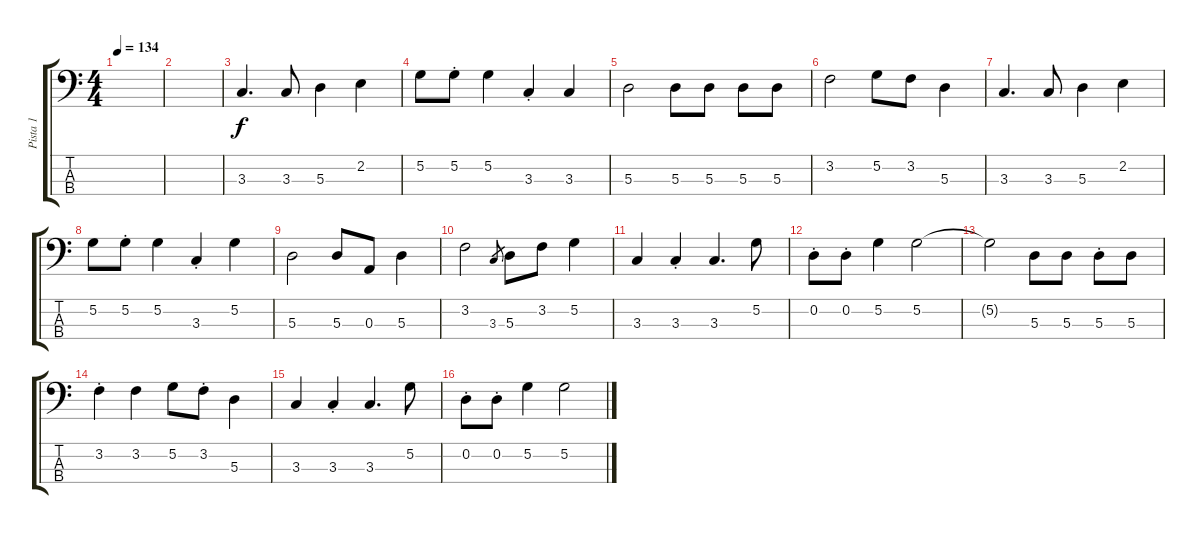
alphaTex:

\track ("Pista 1" "Pista 1") {instrument electricbassfinger}
\staff {score tabs}
\tuning (G2 D2 A1 E1) {hide}
\ts (4 4)
\tempo 134
\clef f4
\ks c
|
|
3.3.4{d} 3.3.8 5.3.4 2.2.4 |
5.2.8 5.2{st}.8 5.2.4 3.3{st}.4 3.3.4 |
5.3.2 5.3.8 5.3.8 5.3.8 5.3.8 |
3.2.2 5.2.8 3.2.8 5.3.4 |
3.3.4{d} 3.3.8 5.3.4 2.2.4 |
5.2.8 5.2{st}.8 5.2.4 3.3{st}.4 5.2.4 |
5.3.2 5.3.8 0.3.8 5.3.4 |
3.2.2 3.3.8{gr} 5.3.8 3.2.8 5.2.4 |
3.3.4 3.3{st}.4 3.3.4{d} 5.2.8 |
0.2{st}.8 0.2{st}.8 5.2.4 5.2.2 |
5.2{t}.2 5.3.8 5.3.8 5.3{st}.8 5.3.8 |
3.2{st}.4 3.2.4 5.2.8 3.2{st}.8 5.3.4 |
3.3.4 3.3{st}.4 3.3.4{d} 5.2.8 |
0.2{st}.8 0.2{st}.8 5.2.4 5.2.2
